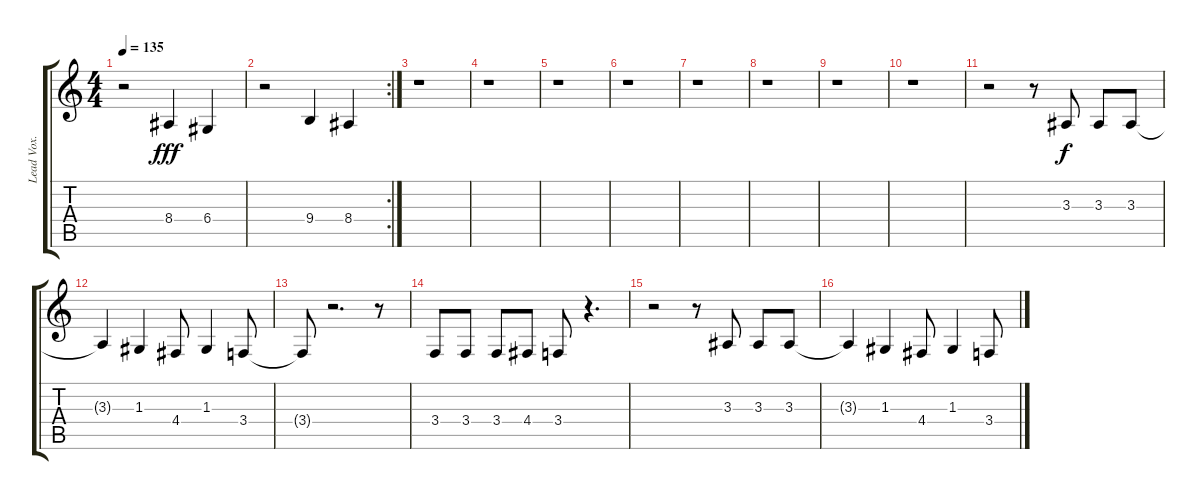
\track ("Lead Vox." "Lead Vox.") {instrument altosax}
\staff {score tabs}
\tuning (E4 B3 G3 D3 A2 E2) {hide}
\ts (4 4)
\tempo 135
\clef g2
\ks c
r.2{dy fff} 8.4.4 6.4.4 |
\rc 2
r.2 9.4.4 8.4.4 |
r.1 |
r.1 |
r.1 |
r.1 |
r.1 |
r.1 |
r.1 |
r.1 |
r.2 r.8 3.3.8{dy f} 3.3.8 3.3.8 |
3.3{t}.4 1.3.4 4.4.8 1.3.4 3.4.8 |
3.4{t}.8 r.2{d} r.8 |
3.4.8 3.4.8 3.4.8 4.4.8 3.4.8 r.4{d} |
r.2 r.8 3.3.8 3.3.8 3.3.8 |
3.3{t}.4 1.3.4 4.4.8 1.3.4 3.4.8
